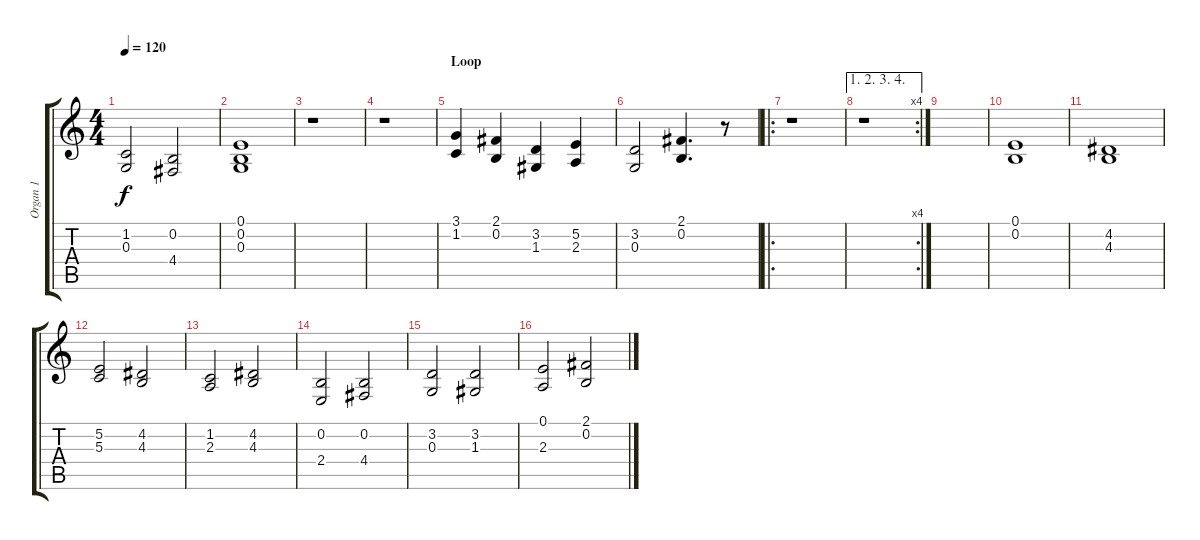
\track ("Organ 1" "Organ 1") {instrument churchorgan}
\staff {score tabs}
\tuning (E4 B3 G3 D3 A2 E2) {hide}
\ts (4 4)
\tempo 120
\clef g2
\ks c
(1.2 0.3).2{dy f} (0.2 4.4).2 |
(0.1 0.2 0.3).1 |
r.1 |
r.1 |
\section ("" "Loop")
(3.1 1.2).4 (2.1 0.2).4 (3.2 1.3).4 (5.2 2.3).4 |
(3.2 0.3).2 (2.1 0.2).4{d} r.8 |
\ro
r.1 |
\ae (1 2 3 4)
\rc 4
r.1 |
|
(0.1 0.2).1 |
(4.2 4.3).1 |
(5.2 5.3).2 (4.2 4.3).2 |
(1.2 2.3).2 (4.2 4.3).2 |
(0.2 2.4).2 (0.2 4.4).2 |
(3.2 0.3).2 (3.2 1.3).2 |
(0.1 2.3).2 (2.1 0.2).2
